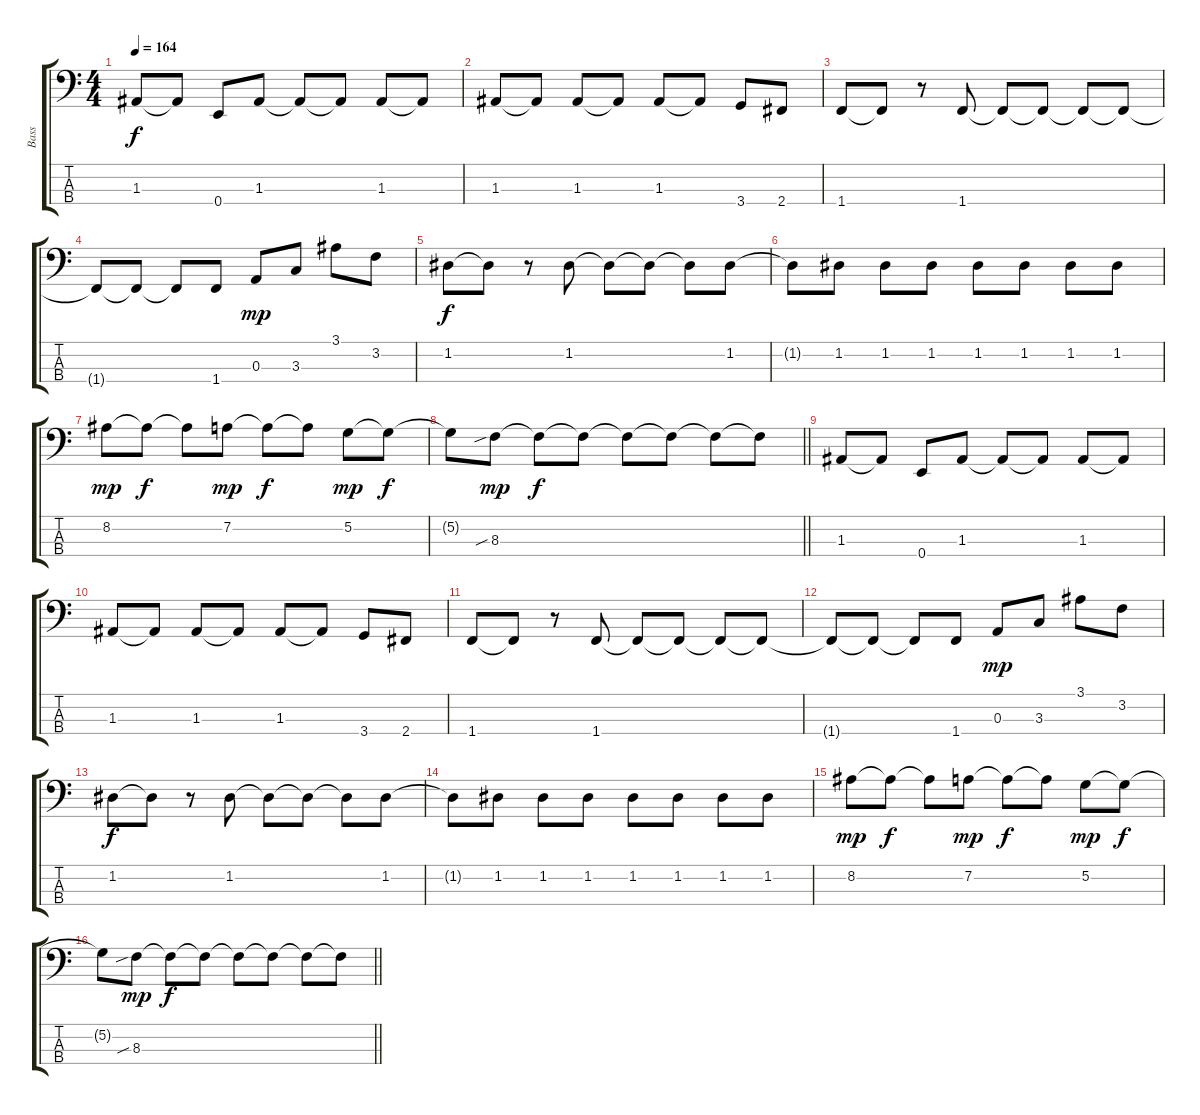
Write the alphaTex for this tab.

\track ("Bass" "Bass") {instrument electricbassfinger}
\staff {score tabs}
\tuning (G2 D2 A1 E1) {hide}
\ts (4 4)
\tempo 164
\clef f4
\ks c
1.3.8{dy f} 1.3{t}.8 0.4.8 1.3.8 1.3{t}.8 1.3{t}.8 1.3.8 1.3{t}.8 |
1.3.8 1.3{t}.8 1.3.8 1.3{t}.8 1.3.8 1.3{t}.8 3.4.8 2.4.8 |
1.4.8 1.4{t}.8 r.8 1.4.8 1.4{t}.8 1.4{t}.8 1.4{t}.8 1.4{t}.8 |
1.4{t}.8 1.4{t}.8 1.4{t}.8 1.4.8 0.3.8{dy mp} 3.3.8 3.1.8 3.2.8 |
1.2.8{dy f} 1.2{t}.8 r.8 1.2.8 1.2{t}.8 1.2{t}.8 1.2{t}.8 1.2.8 |
1.2{t}.8 1.2.8 1.2.8 1.2.8 1.2.8 1.2.8 1.2.8 1.2.8 |
8.2.8{dy mp} 8.2{t}.8{dy f} 8.2{t}.8 7.2.8{dy mp} 7.2{t}.8{dy f} 7.2{t}.8 5.2.8{dy mp} 5.2{t}.8{dy f} |
\barLineRight lightlight
5.2{t}.8 8.3{sib}.8{dy mp} 8.3{t}.8{dy f} 8.3{t}.8 8.3{t}.8 8.3{t}.8 8.3{t}.8 8.3{t}.8 |
1.3.8 1.3{t}.8 0.4.8 1.3.8 1.3{t}.8 1.3{t}.8 1.3.8 1.3{t}.8 |
1.3.8 1.3{t}.8 1.3.8 1.3{t}.8 1.3.8 1.3{t}.8 3.4.8 2.4.8 |
1.4.8 1.4{t}.8 r.8 1.4.8 1.4{t}.8 1.4{t}.8 1.4{t}.8 1.4{t}.8 |
1.4{t}.8 1.4{t}.8 1.4{t}.8 1.4.8 0.3.8{dy mp} 3.3.8 3.1.8 3.2.8 |
1.2.8{dy f} 1.2{t}.8 r.8 1.2.8 1.2{t}.8 1.2{t}.8 1.2{t}.8 1.2.8 |
1.2{t}.8 1.2.8 1.2.8 1.2.8 1.2.8 1.2.8 1.2.8 1.2.8 |
8.2.8{dy mp} 8.2{t}.8{dy f} 8.2{t}.8 7.2.8{dy mp} 7.2{t}.8{dy f} 7.2{t}.8 5.2.8{dy mp} 5.2{t}.8{dy f} |
\barLineRight lightlight
5.2{t}.8 8.3{sib}.8{dy mp} 8.3{t}.8{dy f} 8.3{t}.8 8.3{t}.8 8.3{t}.8 8.3{t}.8 8.3{t}.8
